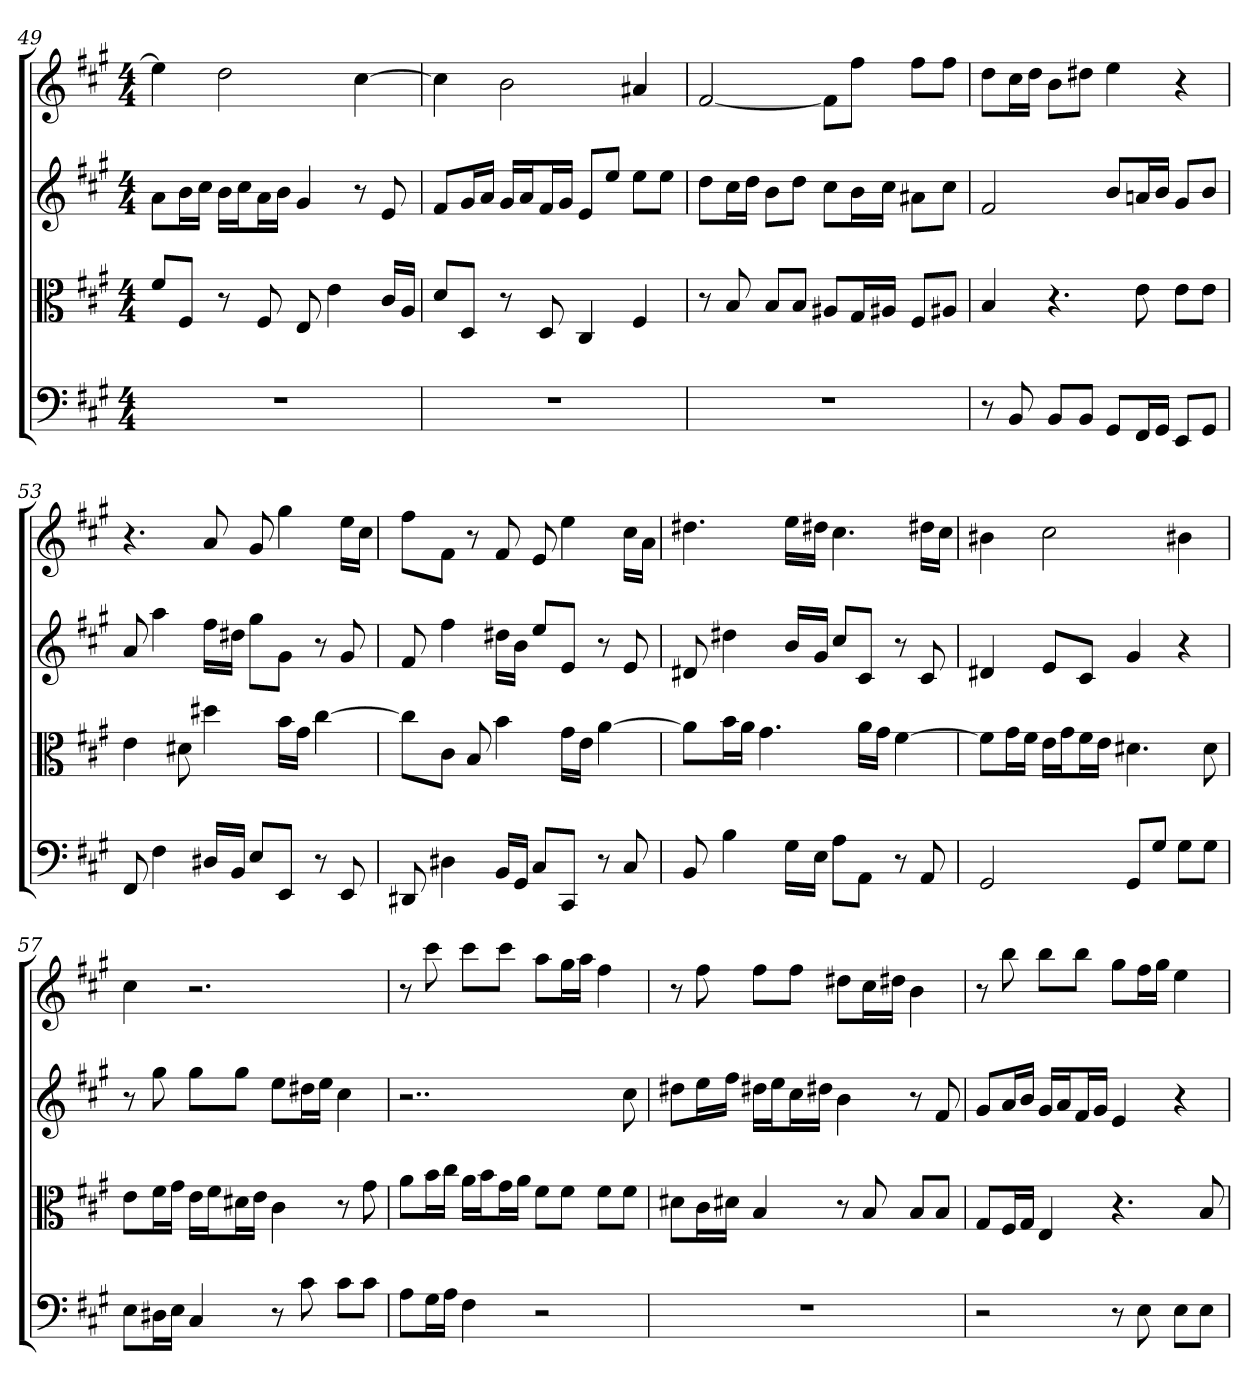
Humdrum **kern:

**kern	**kern	**kern	**kern
*part4	*part3	*part2	*part1
*staff4	*staff3	*staff2	*staff1
*clefF4	*clefC3	*	*
*k[f#c#g#]	*k[f#c#g#]	*k[f#c#g#]	*k[f#c#g#]
*A:	*A:	*A:	*A:
*M4/4	*M4/4	*M4/4	*M4/4
=49	=49	=49	=49
1r	8f#/L	8aL	4ee]
.	8F#/J	16bL	.
.	.	16cc#JJ	.
.	8r	16bLL	2dd
.	.	16cc#J	.
.	8F#	16aL	.
.	.	16bJJ	.
.	8E	4g#	.
.	4e	.	.
.	.	8r	[4cc#
.	16c#/LL	8e	.
.	16A/JJ	.	.
=50	=50	=50	=50
1r	8d/L	8f#L	4cc#]
.	8D/J	16g#L	.
.	.	16aJJ	.
.	8r	16g#LL	2b
.	.	16aJ	.
.	8D	16f#L	.
.	.	16g#JJ	.
.	4C#	8eL	.
.	.	8eeJ	.
.	4F#	8eeL	4a#X
.	.	8eeJ	.
=51	=51	=51	=51
1r	8r	8ddL	[2f#
.	8B	16cc#L	.
.	.	16ddJJ	.
.	8B/L	8bL	.
.	8B/J	8ddJ	.
.	8A#X/L	8cc#L	8f#L]
.	16G#/L	16bL	8ff#J
.	16A#X/JJ	16cc#JJ	.
.	8F#/L	8a#XL	8ff#L
.	8A#X/J	8cc#J	8ff#J
=52	=52	=52	=52
8r	4B	2f#	8ddL
8BB	.	.	16cc#L
.	.	.	16ddJJ
8BB/L	4.r	.	8bL
8BB/J	.	.	8dd#XJ
8GG#/L	.	8bL	4ee
16FF#/L	8e	16anL	.
16GG#/JJ	.	16bJJ	.
8EE/L	8e\L	8g#L	4r
8GG#/J	8e\J	8bJ	.
=53	=53	=53	=53
8FF#	4e	8a	4.r
4F#	.	4aa	.
.	8d#X	.	.
16D#X/LL	4dd#X	16ff#LL	8a
16BB/JJ	.	16dd#XJJ	.
8E/L	.	8gg#L	8g#
8EE/J	16b\LL	8g#J	4gg#
.	16g#\JJ	.	.
8r	[4cc#	8r	.
8EE	.	8g#	16eeLL
.	.	.	16cc#JJ
=54	=54	=54	=54
8DD#X	8cc#\L]	8f#	8ff#L
4D#X	8c#\J	4ff#	8f#J
.	8B	.	8r
16BB/LL	4b	16dd#XLL	8f#
16GG#/JJ	.	16bJJ	.
8C#/L	.	8eeL	8e
8CC#/J	16g#\LL	8eJ	4ee
.	16e\JJ	.	.
8r	[4a	8r	.
8C#	.	8e	16cc#LL
.	.	.	16aJJ
=55	=55	=55	=55
8BB	8a\L]	8d#X	4.dd#X
4B	16b\L	4dd#X	.
.	16a\JJ	.	.
.	4.g#	.	.
16G#\LL	.	16bLL	16eeLL
16E\JJ	.	16g#JJ	16dd#XJJ
8A\L	.	8cc#L	4.cc#
8AA\J	16a\LL	8c#J	.
.	16g#\JJ	.	.
8r	[4f#	8r	.
8AA	.	8c#	16dd#XLL
.	.	.	16cc#JJ
=56	=56	=56	=56
2GG#	8f#\L]	4d#X	4b#X
.	16g#\L	.	.
.	16f#\JJ	.	.
.	16e\LL	8eL	2cc#
.	16g#\J	.	.
.	16f#\L	8c#J	.
.	16e\JJ	.	.
8GG#/L	4.d#X	4g#	.
8G#/J	.	.	.
8G#\L	.	4r	4b#X
8G#\J	8d#	.	.
=57	=57	=57	=57
8E\L	8e\L	8r	4cc#
16D#X\L	16f#\L	8gg#	.
16E\JJ	16g#\JJ	.	.
4C#	16e\LL	8gg#L	2.r
.	16f#\J	.	.
.	16d#X\L	8gg#J	.
.	16e\JJ	.	.
8r	4c#	8eeL	.
8c#	.	16dd#XL	.
.	.	16eeJJ	.
8c#\L	8r	4cc#	.
8c#\J	8g#	.	.
=58	=58	=58	=58
8A\L	8a\L	2..r	8r
16G#\L	16b\L	.	8ccc#
16A\JJ	16cc#\JJ	.	.
4F#	16a\LL	.	8ccc#L
.	16b\J	.	.
.	16g#\L	.	8ccc#J
.	16a\JJ	.	.
2r	8f#\L	.	8aaL
.	8f#\J	.	16gg#L
.	.	.	16aaJJ
.	8f#\L	.	4ff#
.	8f#\J	8cc#	.
=59	=59	=59	=59
1r	8d#X\L	8dd#XL	8r
.	16c#\L	16eeL	8ff#
.	16d#X\JJ	16ff#JJ	.
.	4B	16dd#XLL	8ff#L
.	.	16eeJ	.
.	.	16cc#L	8ff#J
.	.	16dd#XJJ	.
.	8r	4b	8dd#XL
.	8B	.	16cc#L
.	.	.	16dd#XJJ
.	8B/L	8r	4b
.	8B/J	8f#	.
=60	=60	=60	=60
2r	8G#/L	8g#L	8r
.	16F#/L	16aL	8bb
.	16G#/JJ	16bJJ	.
.	4E	16g#LL	8bbL
.	.	16aJ	.
.	.	16f#L	8bbJ
.	.	16g#JJ	.
8r	4.r	4e	8gg#L
8E	.	.	16ff#L
.	.	.	16gg#JJ
8E\L	.	4r	4ee
8E\J	8B	.	.
=	=	=	=
*-	*-	*-	*-
